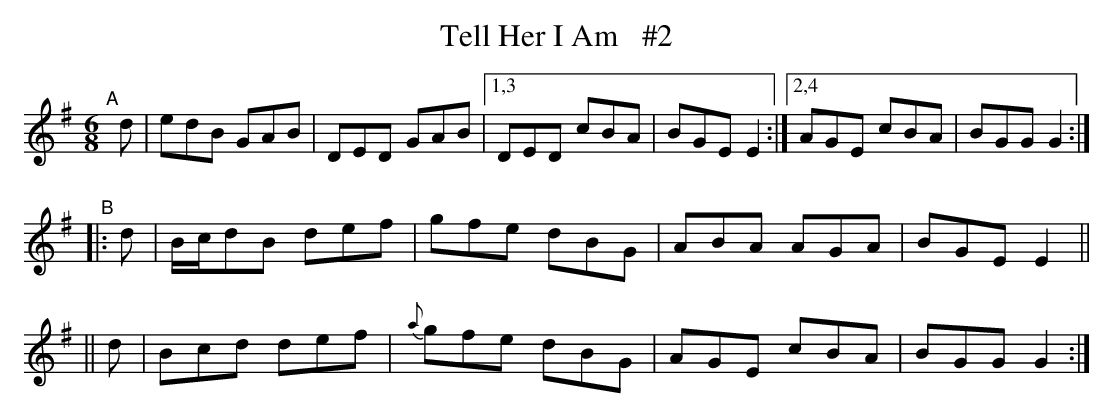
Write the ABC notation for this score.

X:1
T: Tell Her I Am   #2
M: 6/8
L: 1/8
K: G
"^A"\
[|] d | edB GAB | DED GAB |[1,3 DED cBA | BGE E2 :|[2,4 AGE cBA | BGG G2 :|
"^B"\
|: d | B/c/dB def | gfe dBG | ABA AGA | BGE E2 ||
|| d | Bcd def | {a}gfe dBG | AGE cBA | BGG G2 :|
